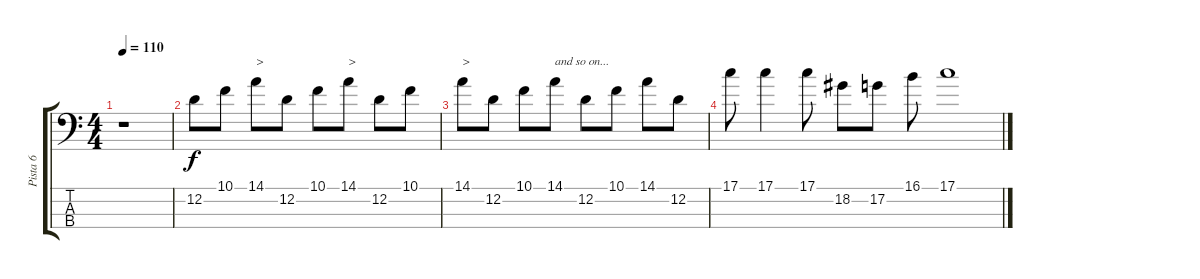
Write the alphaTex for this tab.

\track ("Pista 6" "Pista 6") {instrument electricbasspick}
\staff {score tabs}
\tuning (G2 D2 A1 E1) {hide}
\ts (4 4)
\tempo 110
\clef f4
\ks c
r.1{dy f} |
12.2.8 10.1.8 14.1.8{txt ">"} 12.2.8 10.1.8 14.1.8{txt ">"} 12.2.8 10.1.8 |
14.1.8{txt ">"} 12.2.8 10.1.8 14.1.8{txt "and so on..."} 12.2.8 10.1.8 14.1.8 12.2.8 |
17.1.8 17.1.4 17.1.8 18.2.8 17.2.8 16.1.8 17.1.1
